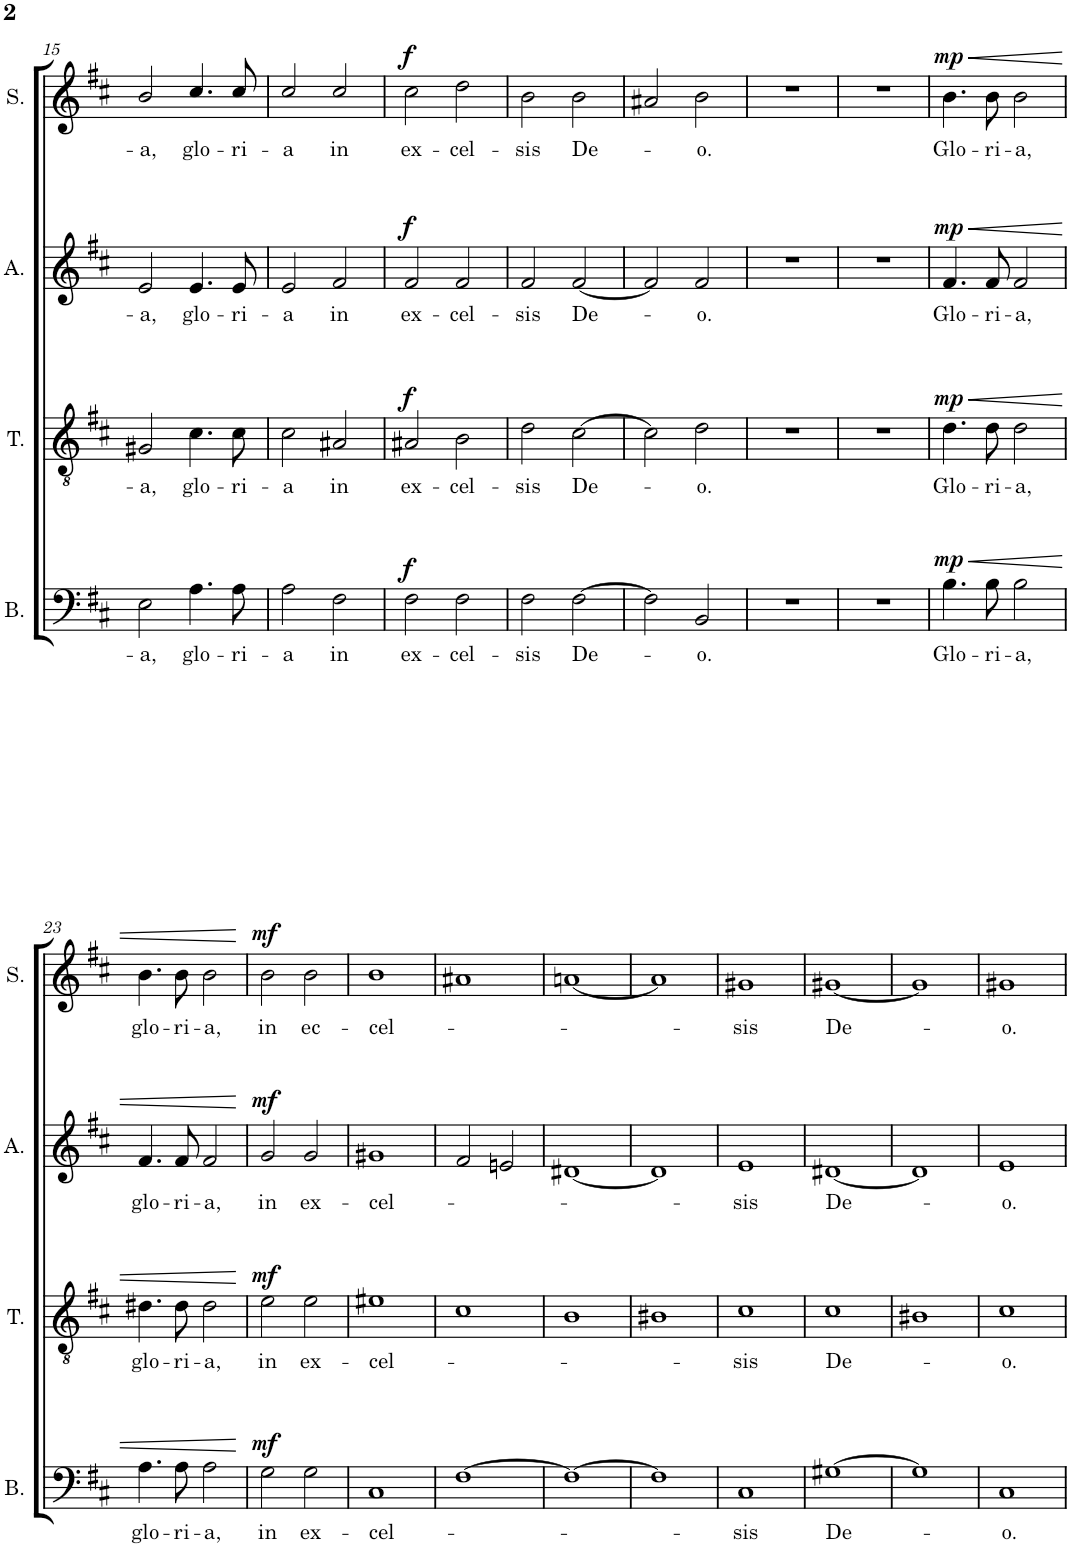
**kern	**text	**dynam	**kern	**text	**dynam	**kern	**text	**dynam	**kern	**text	**dynam
*part4	*part4	*part4	*part3	*part3	*part3	*part2	*part2	*part2	*part1	*part1	*part1
*staff4	*staff4	*staff4	*staff3	*staff3	*staff3	*staff2	*staff2	*staff2	*staff1	*staff1	*staff1
*I"Basse	*	*	*I"Ténor	*	*	*I"Alto	*	*	*I"Soprano	*	*
*I'B.	*	*	*I'T.	*	*	*I'A.	*	*	*I'S.	*	*
!!LO:PB:g=z
*clefF4	*	*	*clefGv2	*	*	*clefG2	*	*	*clefG2	*	*
*k[f#c#]	*	*	*k[f#c#]	*	*	*k[f#c#]	*	*	*k[f#c#]	*	*
*M4/4	*	*	*M4/4	*	*	*M4/4	*	*	*M4/4	*	*
*met(c)	*	*	*met(c)	*	*	*met(c)	*	*	*met(c)	*	*
=15	=15	=15	=15	=15	=15	=15	=15	=15	=15	=15	=15
!	!LO:LY:b	!	!	!LO:LY:b	!	!	!LO:LY:b	!	!	!LO:LY:b	!
2E\	-a,	.	2G#X/	-a,	.	2e/	-a,	.	2b/	-a,	.
!	!LO:LY:b	!	!	!LO:LY:b	!	!	!LO:LY:b	!	!	!LO:LY:b	!
4.A\	glo-	.	4.c#\	glo-	.	4.e/	glo-	.	4.cc#/	glo-	.
!	!LO:LY:b	!	!	!LO:LY:b	!	!	!LO:LY:b	!	!	!LO:LY:b	!
8A\	-ri-	.	8c#\	-ri-	.	8e/	-ri-	.	8cc#/	-ri-	.
=16	=16	=16	=16	=16	=16	=16	=16	=16	=16	=16	=16
!	!LO:LY:b	!	!	!LO:LY:b	!	!	!LO:LY:b	!	!	!LO:LY:b	!
2A\	-a	.	2c#\	-a	.	2e/	-a	.	2cc#/	-a	.
!	!LO:LY:b	!	!	!LO:LY:b	!	!	!LO:LY:b	!	!	!LO:LY:b	!
2F#\	in	.	2A#X/	in	.	2f#/	in	.	2cc#/	in	.
=17	=17	=17	=17	=17	=17	=17	=17	=17	=17	=17	=17
!	!LO:LY:b	!LO:DY:a	!	!LO:LY:b	!LO:DY:a	!	!LO:LY:b	!LO:DY:a	!	!LO:LY:b	!LO:DY:a
2F#\	ex-	f	2A#X/	ex-	f	2f#/	ex-	f	2cc#\	ex-	f
!	!LO:LY:b	!	!	!LO:LY:b	!	!	!LO:LY:b	!	!	!LO:LY:b	!
2F#\	-cel-	.	2B\	-cel-	.	2f#/	-cel-	.	2dd\	-cel-	.
=18	=18	=18	=18	=18	=18	=18	=18	=18	=18	=18	=18
!	!LO:LY:b	!	!	!LO:LY:b	!	!	!LO:LY:b	!	!	!LO:LY:b	!
2F#\	-sis	.	2d\	-sis	.	2f#/	-sis	.	2b\	-sis	.
!	!LO:LY:b	!	!	!LO:LY:b	!	!	!LO:LY:b	!	!	!LO:LY:b	!
[2F#\	De-	.	[2c#\	De-	.	[2f#/	De-	.	2b\	De-	.
=19	=19	=19	=19	=19	=19	=19	=19	=19	=19	=19	=19
2F#\]	.	.	2c#\]	.	.	2f#/]	.	.	2a#X/	.	.
!	!LO:LY:b	!	!	!LO:LY:b	!	!	!LO:LY:b	!	!	!LO:LY:b	!
2BB/	o.	.	2d\	o.	.	2f#/	o.	.	2b\	o.	.
=20	=20	=20	=20	=20	=20	=20	=20	=20	=20	=20	=20
1r	.	.	1r	.	.	1r	.	.	1r	.	.
=21	=21	=21	=21	=21	=21	=21	=21	=21	=21	=21	=21
1r	.	.	1r	.	.	1r	.	.	1r	.	.
=22	=22	=22	=22	=22	=22	=22	=22	=22	=22	=22	=22
!	!LO:LY:b	!LO:HP:b	!	!LO:LY:b	!LO:HP:b	!	!LO:LY:b	!LO:HP:b	!	!LO:LY:b	!LO:HP:b
!	!	!LO:DY:n=1:a	!	!	!LO:DY:n=1:a	!	!	!LO:DY:n=1:a	!	!	!LO:DY:n=1:a
4.B\	Glo-	< mp	4.d\	Glo-	< mp	4.f#/	Glo-	< mp	4.b\	Glo-	< mp
!	!LO:LY:b	!	!	!LO:LY:b	!	!	!LO:LY:b	!	!	!LO:LY:b	!
8B\	-ri-	.	8d\	-ri-	.	8f#/	-ri-	.	8b\	-ri-	.
!	!LO:LY:b	!	!	!LO:LY:b	!	!	!LO:LY:b	!	!	!LO:LY:b	!
2B\	-a,	.	2d\	-a,	.	2f#/	-a,	.	2b\	-a,	.
!!LO:LB:g=z
=23	=23	=23	=23	=23	=23	=23	=23	=23	=23	=23	=23
!	!LO:LY:b	!	!	!LO:LY:b	!	!	!LO:LY:b	!	!	!LO:LY:b	!
4.A\	glo-	.	4.d#X\	glo-	.	4.f#/	glo-	.	4.b\	glo-	.
!	!LO:LY:b	!	!	!LO:LY:b	!	!	!LO:LY:b	!	!	!LO:LY:b	!
8A\	-ri-	.	8d#\	-ri-	.	8f#/	-ri-	.	8b\	-ri-	.
!	!LO:LY:b	!	!	!LO:LY:b	!	!	!LO:LY:b	!	!	!LO:LY:b	!
2A\	-a,	.	2d#\	-a,	.	2f#/	-a,	.	2b\	-a,	.
.	.	[	.	.	[	.	.	[	.	.	[
=24	=24	=24	=24	=24	=24	=24	=24	=24	=24	=24	=24
!	!LO:LY:b	!LO:DY:a	!	!LO:LY:b	!LO:DY:a	!	!LO:LY:b	!LO:DY:a	!	!LO:LY:b	!LO:DY:a
2G\	in	mf	2e\	in	mf	2g/	in	mf	2b\	in	mf
!	!LO:LY:b	!	!	!LO:LY:b	!	!	!LO:LY:b	!	!	!LO:LY:b	!
2G\	ex-	.	2e\	ex-	.	2g/	ex-	.	2b\	ec-	.
=25	=25	=25	=25	=25	=25	=25	=25	=25	=25	=25	=25
!	!LO:LY:b	!	!	!LO:LY:b	!	!	!LO:LY:b	!	!	!LO:LY:b	!
1C#	-cel-	.	1e#X	-cel-	.	1g#X	-cel-	.	1b	-cel-	.
=26	=26	=26	=26	=26	=26	=26	=26	=26	=26	=26	=26
[1F#	.	.	1c#	.	.	2f#/	.	.	1a#X	.	.
.	.	.	.	.	.	2en/	.	.	.	.	.
=27	=27	=27	=27	=27	=27	=27	=27	=27	=27	=27	=27
1F#_	.	.	1B	.	.	[1d#X	.	.	[1an	.	.
=28	=28	=28	=28	=28	=28	=28	=28	=28	=28	=28	=28
1F#]	.	.	1B#X	.	.	1d#]	.	.	1a]	.	.
=29	=29	=29	=29	=29	=29	=29	=29	=29	=29	=29	=29
!	!LO:LY:b	!	!	!LO:LY:b	!	!	!LO:LY:b	!	!	!LO:LY:b	!
1C#	-sis	.	1c#	-sis	.	1e	-sis	.	1g#X	sis	.
=30	=30	=30	=30	=30	=30	=30	=30	=30	=30	=30	=30
!	!LO:LY:b	!	!	!LO:LY:b	!	!	!LO:LY:b	!	!	!LO:LY:b	!
[1G#X	De-	.	1c#	De-	.	[1d#X	De-	.	[1g#X	De-	.
=31	=31	=31	=31	=31	=31	=31	=31	=31	=31	=31	=31
1G#]	.	.	1B#X	.	.	1d#]	.	.	1g#]	.	.
=32	=32	=32	=32	=32	=32	=32	=32	=32	=32	=32	=32
!	!LO:LY:b	!	!	!LO:LY:b	!	!	!LO:LY:b	!	!	!LO:LY:b	!
1C#	-o.	.	1c#	-o.	.	1e	o.	.	1g#X	o.	.
=	=	=	=	=	=	=	=	=	=	=	=
*-	*-	*-	*-	*-	*-	*-	*-	*-	*-	*-	*-
